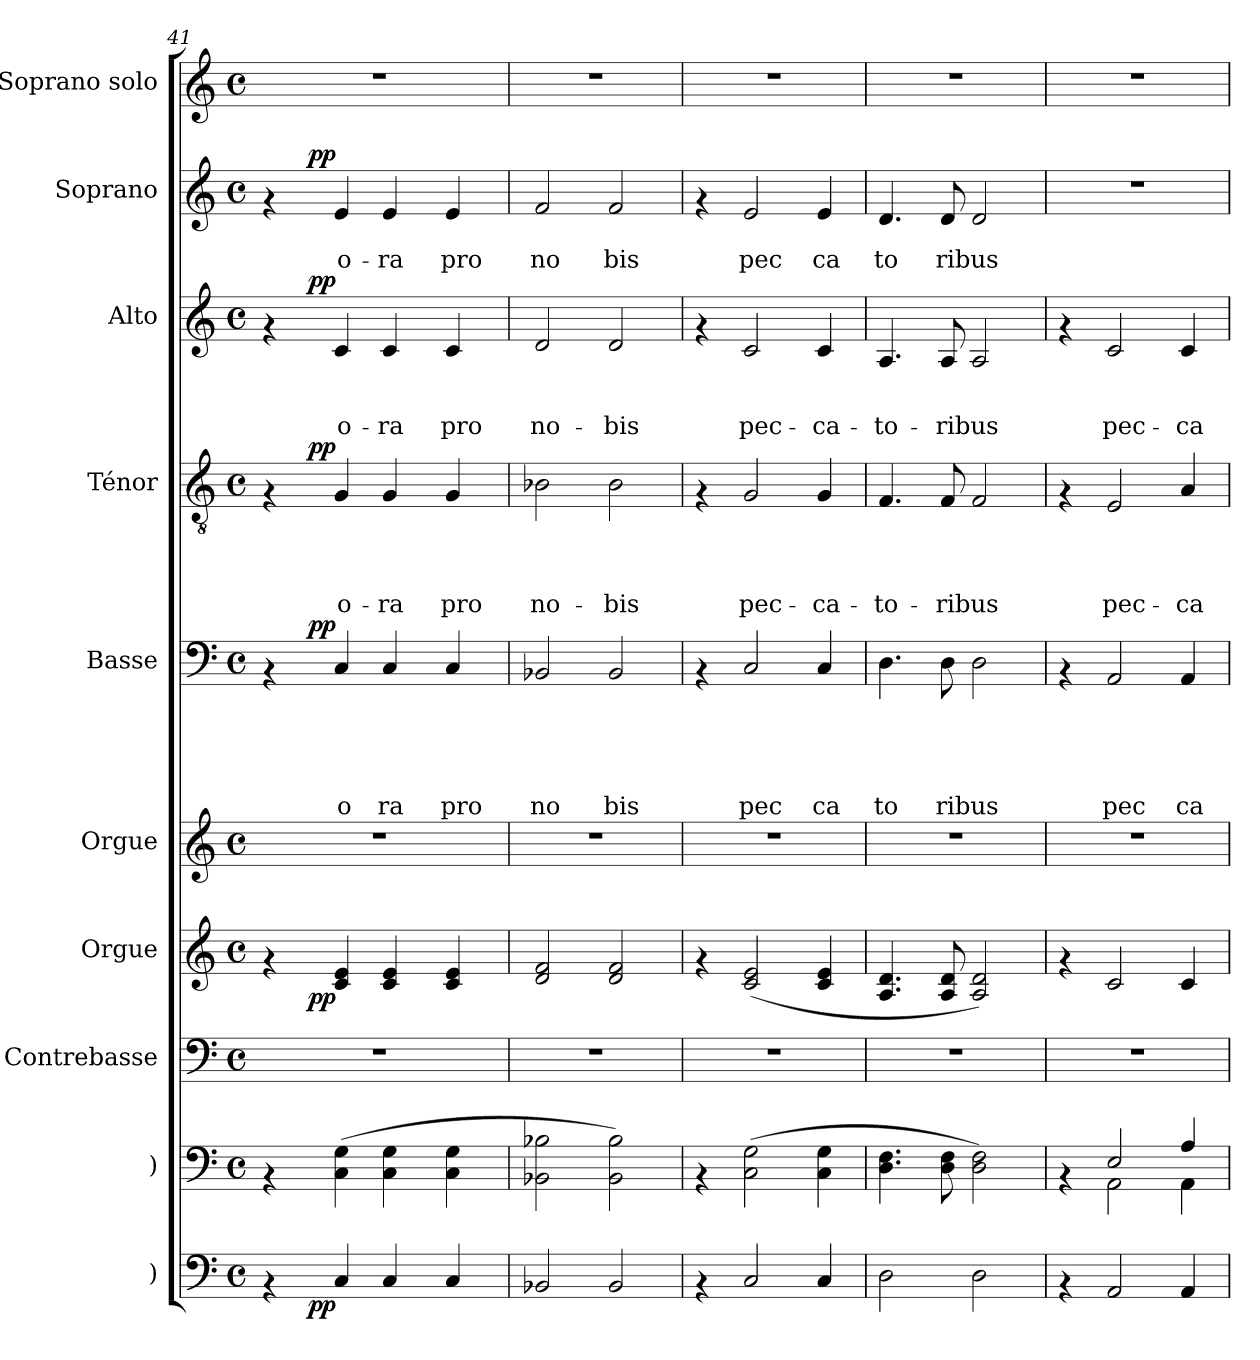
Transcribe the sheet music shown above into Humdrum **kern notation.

**kern	**dynam	**kern	**kern	**kern	**dynam	**kern	**kern	**text	**text	**text	**text	**text	**dynam	**kern	**text	**text	**text	**text	**dynam	**kern	**text	**text	**text	**dynam	**kern	**text	**text	**dynam	**kern
*part10	*part10	*part9	*part8	*part7	*part7	*part6	*part5	*part5	*part5	*part5	*part5	*part5	*part5	*part4	*part4	*part4	*part4	*part4	*part4	*part3	*part3	*part3	*part3	*part3	*part2	*part2	*part2	*part2	*part1
*staff10	*staff10	*staff9	*staff8	*staff7	*staff7	*staff6	*staff5	*staff5	*staff5	*staff5	*staff5	*staff5	*staff5	*staff4	*staff4	*staff4	*staff4	*staff4	*staff4	*staff3	*staff3	*staff3	*staff3	*staff3	*staff2	*staff2	*staff2	*staff2	*staff1
*I")	*	*I")	*I"Contrebasse	*I"Orgue	*	*I"Orgue	*I"Basse	*	*	*	*	*	*	*I"Ténor	*	*	*	*	*	*I"Alto	*	*	*	*	*I"Soprano	*	*	*	*I"Soprano solo
*	*	*	*I'Cb	*	*	*	*I'B.	*	*	*	*	*	*	*I'T.	*	*	*	*	*	*I'A.	*	*	*	*	*I'S.	*	*	*	*
*clefF4	*	*clefF4	*clefF4	*clefG2	*	*clefG2	*clefF4	*	*	*	*	*	*	*clefGv2	*	*	*	*	*	*clefG2	*	*	*	*	*clefG2	*	*	*	*clefG2
*	*	*	*ITrd7c12	*	*	*	*	*	*	*	*	*	*	*	*	*	*	*	*	*	*	*	*	*	*	*	*	*	*
*k[]	*	*k[]	*k[]	*k[]	*	*k[]	*k[]	*	*	*	*	*	*	*k[]	*	*	*	*	*	*k[]	*	*	*	*	*k[]	*	*	*	*k[]
*C:	*	*C:	*C:	*C:	*	*C:	*C:	*	*	*	*	*	*	*C:	*	*	*	*	*	*C:	*	*	*	*	*C:	*	*	*	*C:
*M4/4	*	*M4/4	*M4/4	*M4/4	*	*M4/4	*M4/4	*	*	*	*	*	*	*M4/4	*	*	*	*	*	*M4/4	*	*	*	*	*M4/4	*	*	*	*M4/4
*met(c)	*	*met(c)	*met(c)	*met(c)	*	*met(c)	*met(c)	*	*	*	*	*	*	*met(c)	*	*	*	*	*	*met(c)	*	*	*	*	*met(c)	*	*	*	*met(c)
=41	=41	=41	=41	=41	=41	=41	=41	=41	=41	=41	=41	=41	=41	=41	=41	=41	=41	=41	=41	=41	=41	=41	=41	=41	=41	=41	=41	=41	=41
*^	*	*	*	*^	*	*	*^	*	*	*	*	*	*	*^	*	*	*	*	*	*^	*	*	*	*	*^	*	*	*	*
4rAA	8ryy	.	4rAA	1r	4rf	8ryy	.	1r	4rAA	8ryy	.	.	.	.	.	.	4rF	8ryy	.	.	.	.	.	4rf	8ryy	.	.	.	.	4rf	8ryy	.	.	.	1r
.	32ryy	.	.	.	.	32ryy	.	.	.	32ryy	.	.	.	.	.	.	.	32ryy	.	.	.	.	.	.	32ryy	.	.	.	.	.	32ryy	.	.	.	.
!	!	!LO:DY:b	!	!	!	!	!LO:DY:b	!	!	!	!	!	!	!	!	!LO:DY:a	!	!	!	!	!	!	!LO:DY:a	!	!	!	!	!	!LO:DY:a	!	!	!	!	!LO:DY:a	!
.	2ryy	pp	.	.	.	2ryy	pp	.	.	2ryy	.	.	.	.	.	pp	.	2ryy	.	.	.	.	pp	.	2ryy	.	.	.	pp	.	2ryy	.	.	pp	.
!	!	!	!	!	!	!	!	!	!	!	!	!	!	!	!LO:LY:b	!	!	!	!	!	!	!LO:LY:b	!	!	!	!	!	!LO:LY:b	!	!	!	!	!LO:LY:b	!	!
4C/	.	.	(>4C\ 4G\	.	4c/ 4e/	.	.	.	4C/	.	.	.	.	.	o	.	4G/	.	.	.	.	o-	.	4c/	.	.	.	o-	.	4e/	.	.	o-	.	.
!	!	!	!	!	!	!	!	!	!	!	!	!	!	!	!LO:LY:b	!	!	!	!	!	!	!LO:LY:b	!	!	!	!	!	!LO:LY:b	!	!	!	!	!LO:LY:b	!	!
4C/	.	.	4C\ 4G\	.	4c/ 4e/	.	.	.	4C/	.	.	.	.	.	ra	.	4G/	.	.	.	.	-ra	.	4c/	.	.	.	-ra	.	4e/	.	.	-ra	.	.
.	4ryy	.	.	.	.	4ryy	.	.	.	4ryy	.	.	.	.	.	.	.	4ryy	.	.	.	.	.	.	4ryy	.	.	.	.	.	4ryy	.	.	.	.
!	!	!	!	!	!	!	!	!	!	!	!	!	!	!	!LO:LY:b	!	!	!	!	!	!	!LO:LY:b	!	!	!	!	!	!LO:LY:b	!	!	!	!	!LO:LY:b	!	!
4C/	.	.	4C\ 4G\	.	4c/ 4e/	.	.	.	4C/	.	.	.	.	.	pro	.	4G/	.	.	.	.	pro	.	4c/	.	.	.	pro	.	4e>/	.	.	pro	.	.
.	16.ryy	.	.	.	.	16.ryy	.	.	.	16.ryy	.	.	.	.	.	.	.	16.ryy	.	.	.	.	.	.	16.ryy	.	.	.	.	.	16.ryy	.	.	.	.
!!LO:LB:g=z
=42	=42	=42	=42	=42	=42	=42	=42	=42	=42	=42	=42	=42	=42	=42	=42	=42	=42	=42	=42	=42	=42	=42	=42	=42	=42	=42	=42	=42	=42	=42	=42	=42	=42	=42	=42
!	!	!	!	!	!	!	!	!	!	!	!	!	!	!	!LO:LY:b	!	!	!	!	!	!	!LO:LY:b	!	!	!	!	!	!LO:LY:b	!	!	!	!	!LO:LY:b	!	!
*	*	*	*	*	*	*	*	*	*v	*v	*	*	*	*	*	*	*	*	*	*	*	*	*	*v	*v	*	*	*	*	*v	*v	*	*	*	*
*v	*v	*	*	*	*v	*v	*	*	*	*	*	*	*	*	*	*v	*v	*	*	*	*	*	*	*	*	*	*	*	*	*	*	*
2BB-X/	.	2BB-X\ 2B-X\	1r	2d/ 2f/	.	1r	2BB-X/	.	.	.	.	no	.	2B-X\	.	.	.	no-	.	2d/	.	.	no-	.	2f/	.	no	.	1r
!	!	!	!	!	!	!	!	!	!	!	!	!LO:LY:b	!	!	!	!	!	!LO:LY:b	!	!	!	!	!LO:LY:b	!	!	!	!LO:LY:b	!	!
2BB-/	.	2BB-\ 2B-\)	.	2d/ 2f/	.	.	2BB-/	.	.	.	.	bis	.	2B-\	.	.	.	-bis	.	2d/	.	.	-bis	.	2f/	.	bis	.	.
=43	=43	=43	=43	=43	=43	=43	=43	=43	=43	=43	=43	=43	=43	=43	=43	=43	=43	=43	=43	=43	=43	=43	=43	=43	=43	=43	=43	=43	=43
4rAA	.	4rAA	1r	4rf	.	1r	4rAA	.	.	.	.	.	.	4rF	.	.	.	.	.	4rf	.	.	.	.	4rf	.	.	.	1r
!	!	!	!	!	!	!	!	!	!	!	!	!LO:LY:b	!	!	!	!	!	!LO:LY:b	!	!	!	!	!LO:LY:b	!	!	!	!LO:LY:b	!	!
2C/	.	(>2C\ 2G\	.	(<2c/ 2e/	.	.	2C/	.	.	.	.	pec	.	2G/	.	.	.	pec-	.	2c/	.	.	pec-	.	2e/	.	pec	.	.
!	!	!	!	!	!	!	!	!	!	!	!	!LO:LY:b	!	!	!	!	!	!LO:LY:b	!	!	!	!	!LO:LY:b	!	!	!	!LO:LY:b	!	!
4C/	.	4C\ 4G\	.	4c/ 4e/	.	.	4C/	.	.	.	.	ca	.	4G/	.	.	.	-ca-	.	4c/	.	.	-ca-	.	4e/	.	ca	.	.
=44	=44	=44	=44	=44	=44	=44	=44	=44	=44	=44	=44	=44	=44	=44	=44	=44	=44	=44	=44	=44	=44	=44	=44	=44	=44	=44	=44	=44	=44
!	!	!	!	!	!	!	!	!	!	!	!	!LO:LY:b	!	!	!	!	!	!LO:LY:b	!	!	!	!	!LO:LY:b	!	!	!	!LO:LY:b	!	!
2D\	.	4.D\ 4.F\	1r	4.A/ 4.d/	.	1r	4.D\	.	.	.	.	to	.	4.F/	.	.	.	-to-	.	4.A/	.	.	-to-	.	4.d/	.	to	.	1r
!	!	!	!	!	!	!	!	!	!	!	!	!LO:LY:b	!	!	!	!	!	!LO:LY:b	!	!	!	!	!LO:LY:b	!	!	!	!LO:LY:b	!	!
.	.	8D\ 8F\	.	8A/ 8d/	.	.	8D\	.	.	.	.	ribus	.	8F/	.	.	.	-ribus	.	8A/	.	.	-ribus	.	8d/	.	ribus	.	.
2D\	.	2D\ 2F\)	.	2A/ 2d/)	.	.	2D\	.	.	.	.	.	.	2F/	.	.	.	.	.	2A/	.	.	.	.	2d/	.	.	.	.
=45	=45	=45	=45	=45	=45	=45	=45	=45	=45	=45	=45	=45	=45	=45	=45	=45	=45	=45	=45	=45	=45	=45	=45	=45	=45	=45	=45	=45	=45
*	*	*^	*	*	*	*	*	*	*	*	*	*	*	*	*	*	*	*	*	*	*	*	*	*	*	*	*	*	*
4rAA	.	4rAA	4ryy	1r	4rf	.	1r	4rAA	.	.	.	.	.	.	4rF	.	.	.	.	.	4rf	.	.	.	.	1r	.	.	.	1r
!	!	!	!	!	!	!	!	!	!	!	!	!	!LO:LY:b	!	!	!	!	!	!LO:LY:b	!	!	!	!	!LO:LY:b	!	!	!	!	!	!
2AA/	.	2E/	2AA\	.	2c/	.	.	2AA/	.	.	.	.	pec	.	2E/	.	.	.	pec-	.	2c/	.	.	pec-	.	.	.	.	.	.
!	!	!	!	!	!	!	!	!	!	!	!	!	!LO:LY:b	!	!	!	!	!	!LO:LY:b	!	!	!	!	!LO:LY:b	!	!	!	!	!	!
4AA/	.	4A/	4AA\	.	4c/	.	.	4AA/	.	.	.	.	ca	.	4A/	.	.	.	-ca-	.	4c/	.	.	-ca-	.	.	.	.	.	.
*	*	*v	*v	*	*	*	*	*	*	*	*	*	*	*	*	*	*	*	*	*	*	*	*	*	*	*	*	*	*	*
=	=	=	=	=	=	=	=	=	=	=	=	=	=	=	=	=	=	=	=	=	=	=	=	=	=	=	=	=	=
*-	*-	*-	*-	*-	*-	*-	*-	*-	*-	*-	*-	*-	*-	*-	*-	*-	*-	*-	*-	*-	*-	*-	*-	*-	*-	*-	*-	*-	*-
